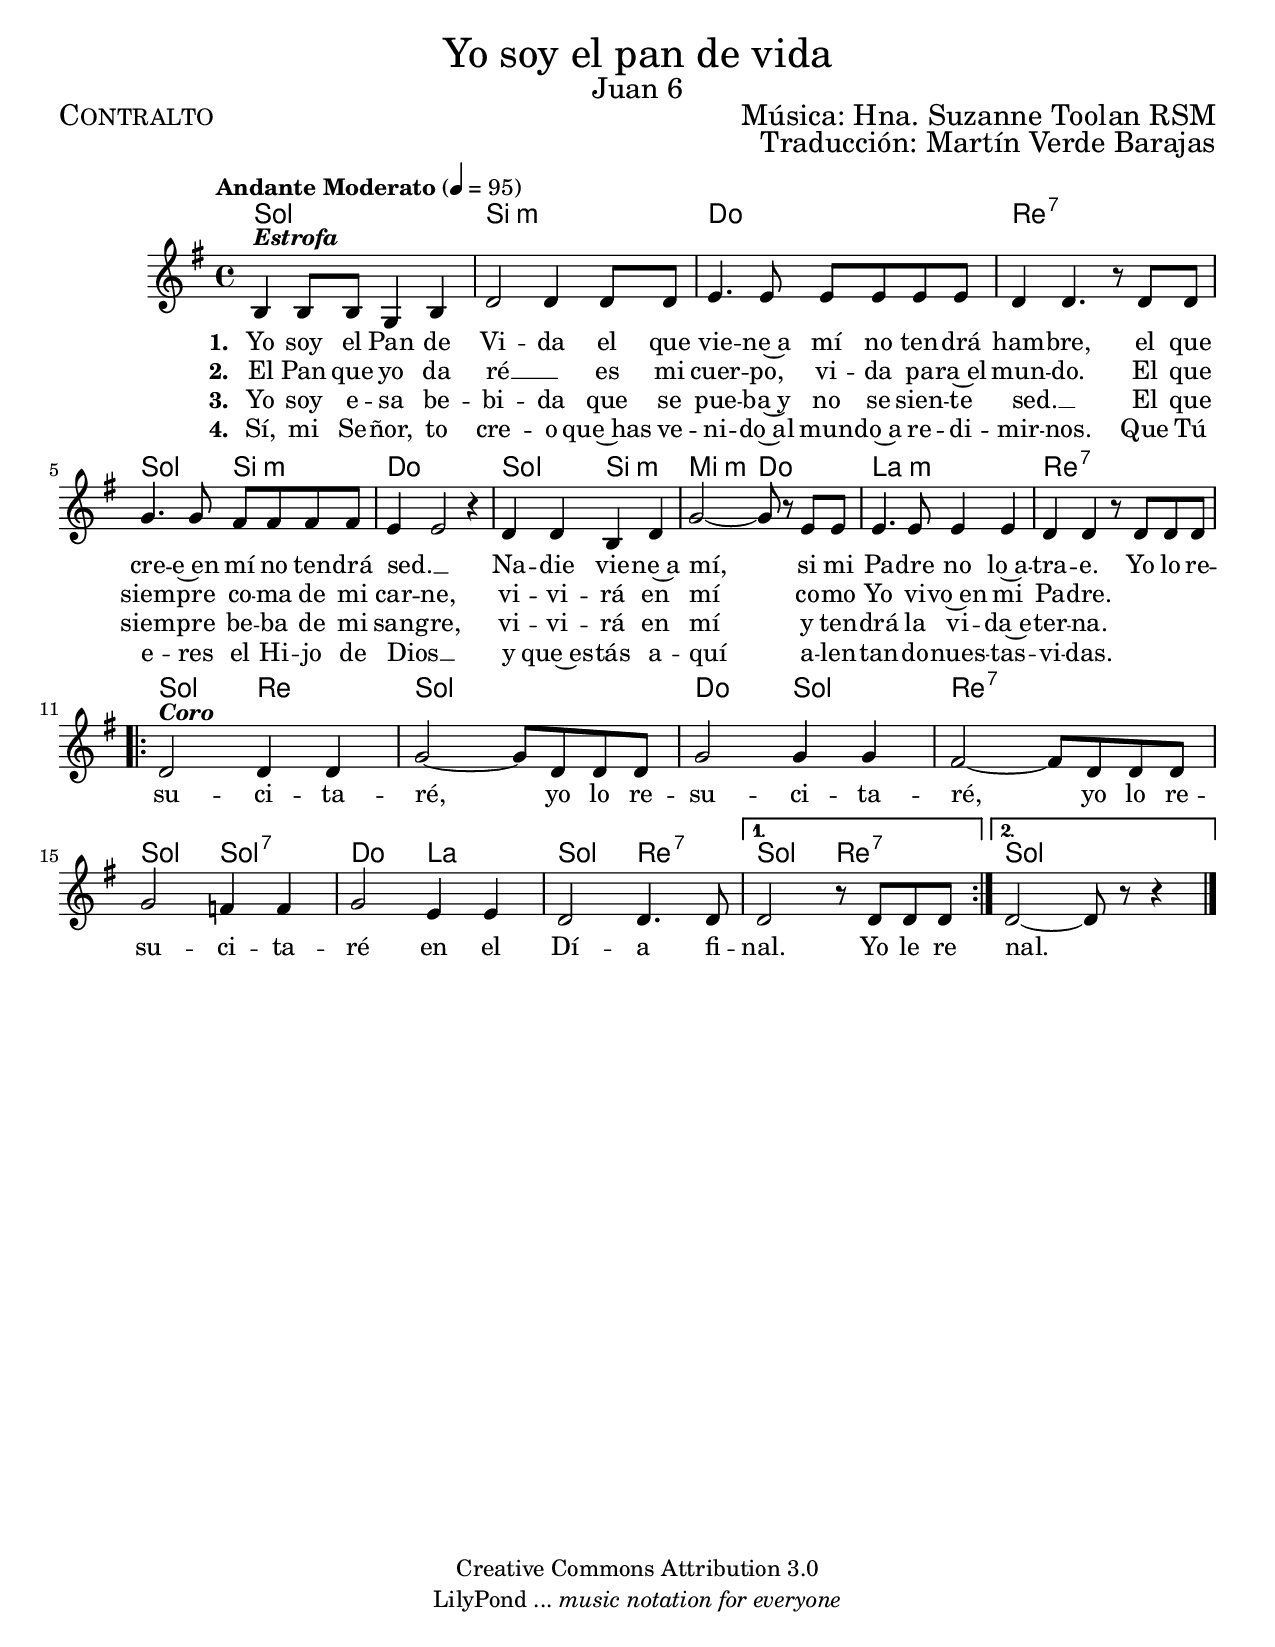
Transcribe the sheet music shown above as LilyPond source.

% ****************************************************************
%	Aleluya, mujeres santas - Contralto
%	by serach.sam@
% ****************************************************************
\language "espanol"
\version "2.19.49"

\include "melodia.ily"

%#(set-global-staff-size 24)

% --- Parametro globales

\markup { \fill-line { \center-column { \fontsize #5 \titulo \fontsize #2 \subtitulo } } }
\markup { \fill-line { \fontsize #2 \smallCaps "Contralto" \fontsize #2 \autor  } }
\markup { \fill-line { " " \fontsize #2 \arreglo } }

\header {
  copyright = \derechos
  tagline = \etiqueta
  breakbefore = ##t
}

% --- Musica

% --- Letra

\score {
  <<
    \acordes
    \new Staff <<
      \new Voice = "voz" << \global \alto >>
      \new Lyrics \lyricsto "voz" \letra
      \new Lyrics \lyricsto "voz" \segunda
      \new Lyrics \lyricsto "voz" \tercera
      \new Lyrics \lyricsto "voz" \cuarta
    >>
  >>
  \midi {}
  \layout {}
}

\paper {
  #(set-paper-size "letter")
}